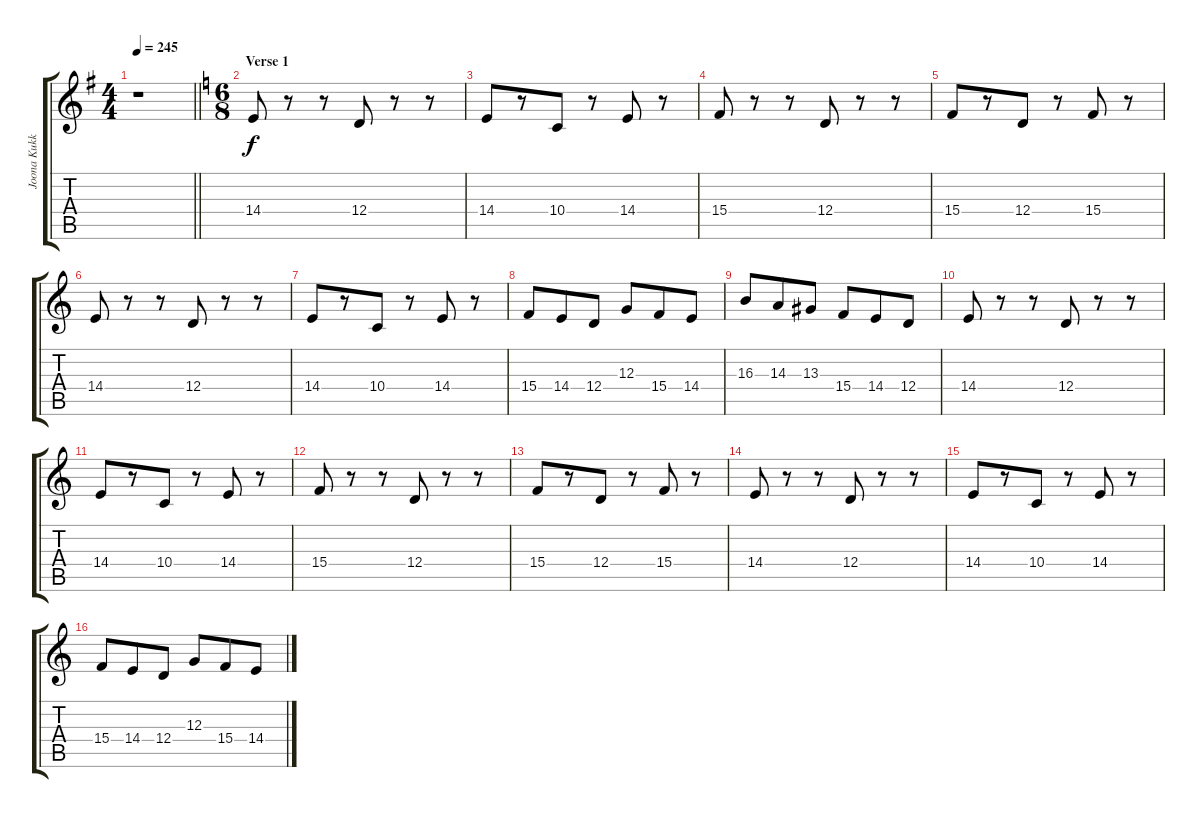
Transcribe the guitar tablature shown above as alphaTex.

\track ("Joona Kukkola (keyboard)" "Joona Kukk") {instrument lead1square}
\staff {score tabs}
\tuning (E4 B3 G3 D3 A2 E2) {hide}
\ts (4 4)
\tempo 245
\clef g2
\barLineRight lightlight
\ks eminor
r.1{dy f} |
\ts (6 8)
\section ("" "Verse 1")
\ks aminor
14.4.8 r.8 r.8 12.4.8 r.8 r.8 |
14.4.8 r.8 10.4.8 r.8 14.4.8 r.8 |
15.4.8 r.8 r.8 12.4.8 r.8 r.8 |
15.4.8 r.8 12.4.8 r.8 15.4.8 r.8 |
14.4.8 r.8 r.8 12.4.8 r.8 r.8 |
14.4.8 r.8 10.4.8 r.8 14.4.8 r.8 |
15.4.8 14.4.8 12.4.8 12.3.8 15.4.8 14.4.8 |
16.3.8 14.3.8 13.3.8 15.4.8 14.4.8 12.4.8 |
14.4.8 r.8 r.8 12.4.8 r.8 r.8 |
14.4.8 r.8 10.4.8 r.8 14.4.8 r.8 |
15.4.8 r.8 r.8 12.4.8 r.8 r.8 |
15.4.8 r.8 12.4.8 r.8 15.4.8 r.8 |
14.4.8 r.8 r.8 12.4.8 r.8 r.8 |
14.4.8 r.8 10.4.8 r.8 14.4.8 r.8 |
15.4.8 14.4.8 12.4.8 12.3.8 15.4.8 14.4.8
